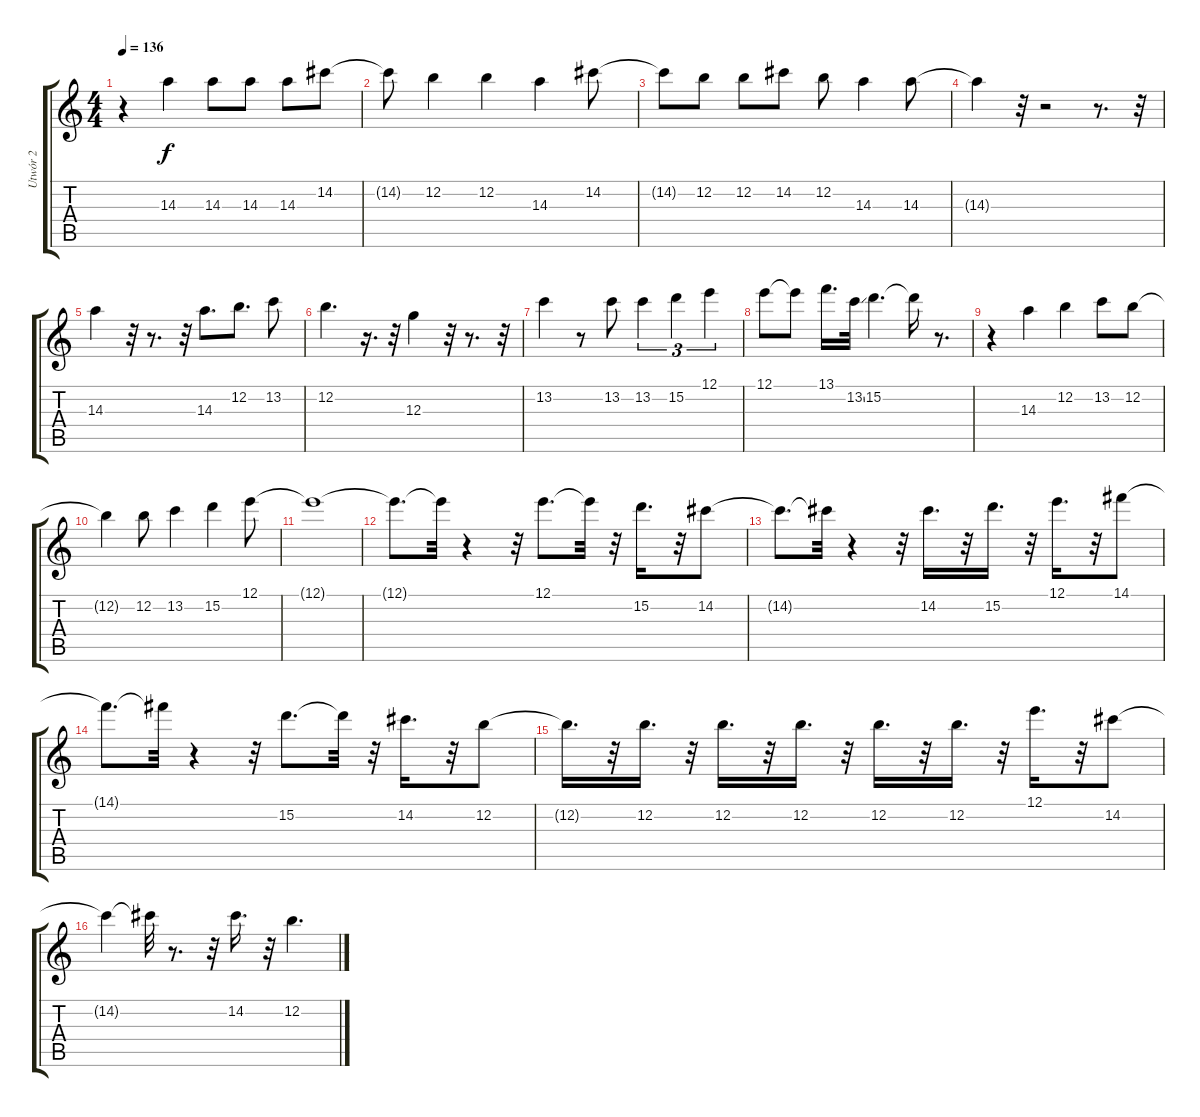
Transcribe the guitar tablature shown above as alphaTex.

\track ("Utwór 2" "Utwór 2") {instrument distortionguitar}
\staff {score tabs}
\tuning (E4 B3 G3 D3 A2 D2) {hide}
\ts (4 4)
\tempo 136
\clef g2
\ks c
r.4{dy f} 14.3.4 14.3.8 14.3.8 14.3.8 14.2.8 |
14.2{t}.8 12.2.4 12.2.4 14.3.4 14.2.8 |
14.2{t}.8 12.2.8 12.2.8 14.2.8 12.2.8 14.3.4 14.3.8 |
14.3{t}.4 r.32 r.2 r.8{d} r.32 |
14.3.4 r.32 r.8{d} r.32 14.3.8{d} 12.2.8{d} 13.2.8 |
12.2.4{d} r.16{d} r.32 12.3.4 r.32 r.8{d} r.32 |
13.2.4 r.8 13.2.8 13.2.4{tu (3 2)} 15.2.4{tu (3 2)} 12.1.4{tu (3 2)} |
12.1.8 12.1{t}.8 13.1.16{d} 13.2{ss}.32 15.2.4{d} 15.2{t}.16 r.8{d} |
r.4 14.3.4 12.2.4 13.2.8 12.2.8 |
12.2{t}.4 12.2.8 13.2.4 15.2.4 12.1.8 |
12.1{t}.1 |
12.1{t}.8{d} 12.1{t}.32 r.4 r.32 12.1.8{d} 12.1{t}.32 r.32 15.2.16{d} r.32 14.2.8 |
14.2{t}.8{d} 14.2{t}.32 r.4 r.32 14.2.16{d} r.32 15.2.16{d} r.32 12.1.16{d} r.32 14.1.8 |
14.1{t}.8{d} 14.1{t}.32 r.4 r.32 15.2.8{d} 15.2{t}.32 r.32 14.2.16{d} r.32 12.2.8 |
12.2{t}.16{d} r.32 12.2.16{d} r.32 12.2.16{d} r.32 12.2.16{d} r.32 12.2.16{d} r.32 12.2.16{d} r.32 12.1.16{d} r.32 14.2.8 |
14.2{t}.4 14.2{t}.32 r.8{d} r.32 14.2.16{d} r.32 12.2.4{d}
